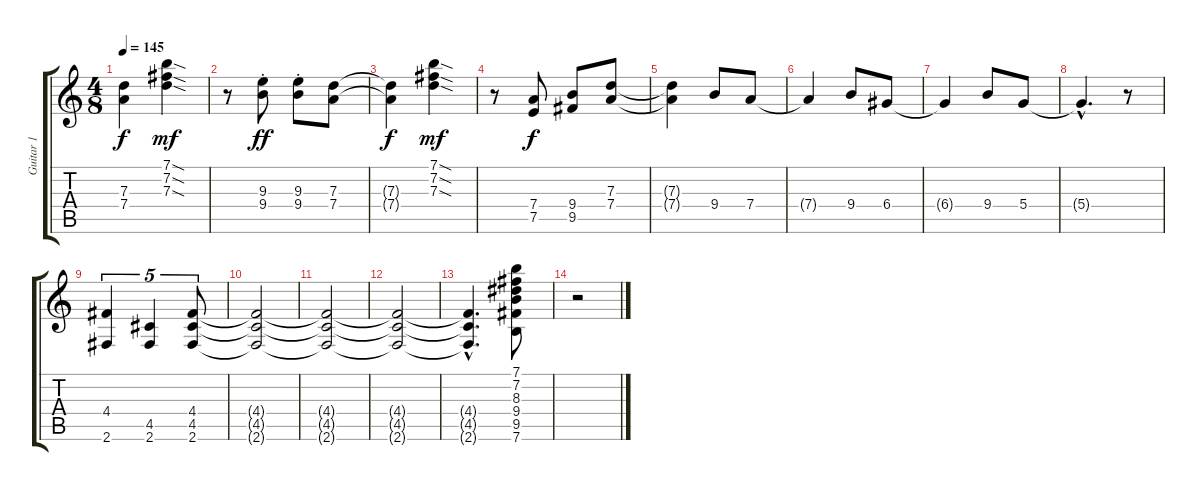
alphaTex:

\track ("Guitar 1" "Guitar 1") {instrument distortionguitar}
\staff {score tabs}
\tuning (E4 B3 G3 D3 A2 E2) {hide}
\ts (4 8)
\tempo 145
\clef g2
\ks c
(7.3{t} 7.4{t}).4{dy f} (7.1{sod} 7.2{sod} 7.3{sod}).4{dy mf} |
r.8 (9.3{st} 9.4{st}).8{dy ff} (9.3{st} 9.4{st}).8 (7.3 7.4).8 |
(7.3{t} 7.4{t}).4{dy f} (7.1{sod} 7.2{sod} 7.3{sod}).4{dy mf} |
r.8 (7.4 7.5).8{dy f} (9.4 9.5).8 (7.3 7.4).8 |
(7.3{t} 7.4{t}).4 9.4.8 7.4.8 |
7.4{t}.4 9.4.8 6.4.8 |
6.4{t}.4 9.4.8 5.4.8 |
5.4{hac t}.4{d} r.8 |
(4.4 2.6).4{tu (5 4)} (4.5 2.6).4{tu (5 4)} (4.4 4.5 2.6).8{tu (5 4)} |
(4.4{t} 4.5{t} 2.6{t}).2 |
(4.4{t} 4.5{t} 2.6{t}).2 |
(4.4{t} 4.5{t} 2.6{t}).2 |
(4.4{hac t} 4.5{hac t} 2.6{hac t}).4{d} (7.1 7.2 8.3 9.4 9.5 7.6).8 |
r.2
